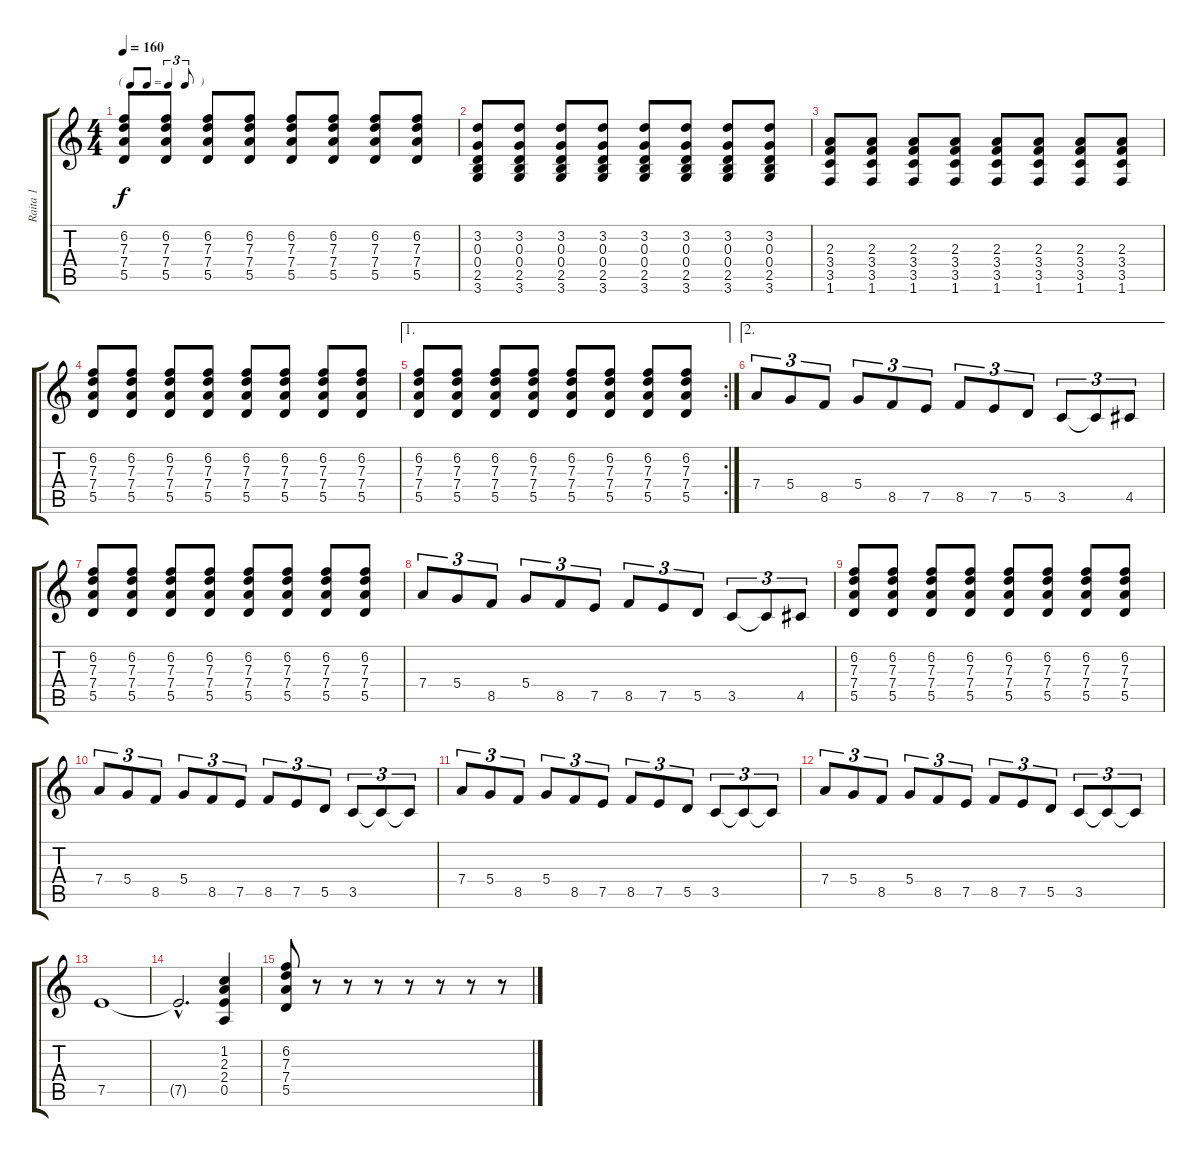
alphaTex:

\track ("Raita 1" "Raita 1") {instrument overdrivenguitar}
\staff {score tabs}
\tuning (E4 B3 G3 D3 A2 E2) {hide}
\ts (4 4)
\tf triplet8th
\tempo 160
\clef g2
\ks c
(6.2 7.3 7.4 5.5).8{dy f} (6.2 7.3 7.4 5.5).8 (6.2 7.3 7.4 5.5).8 (6.2 7.3 7.4 5.5).8 (6.2 7.3 7.4 5.5).8 (6.2 7.3 7.4 5.5).8 (6.2 7.3 7.4 5.5).8 (6.2 7.3 7.4 5.5).8 |
(3.2 0.3 0.4 2.5 3.6).8 (3.2 0.3 0.4 2.5 3.6).8 (3.2 0.3 0.4 2.5 3.6).8 (3.2 0.3 0.4 2.5 3.6).8 (3.2 0.3 0.4 2.5 3.6).8 (3.2 0.3 0.4 2.5 3.6).8 (3.2 0.3 0.4 2.5 3.6).8 (3.2 0.3 0.4 2.5 3.6).8 |
(2.3 3.4 3.5 1.6).8 (2.3 3.4 3.5 1.6).8 (2.3 3.4 3.5 1.6).8 (2.3 3.4 3.5 1.6).8 (2.3 3.4 3.5 1.6).8 (2.3 3.4 3.5 1.6).8 (2.3 3.4 3.5 1.6).8 (2.3 3.4 3.5 1.6).8 |
(6.2 7.3 7.4 5.5).8 (6.2 7.3 7.4 5.5).8 (6.2 7.3 7.4 5.5).8 (6.2 7.3 7.4 5.5).8 (6.2 7.3 7.4 5.5).8 (6.2 7.3 7.4 5.5).8 (6.2 7.3 7.4 5.5).8 (6.2 7.3 7.4 5.5).8 |
\ae 1
\rc 2
(6.2 7.3 7.4 5.5).8 (6.2 7.3 7.4 5.5).8 (6.2 7.3 7.4 5.5).8 (6.2 7.3 7.4 5.5).8 (6.2 7.3 7.4 5.5).8 (6.2 7.3 7.4 5.5).8 (6.2 7.3 7.4 5.5).8 (6.2 7.3 7.4 5.5).8 |
\ae 2
7.4.8{tu (3 2)} 5.4.8{tu (3 2)} 8.5.8{tu (3 2)} 5.4.8{tu (3 2)} 8.5.8{tu (3 2)} 7.5.8{tu (3 2)} 8.5.8{tu (3 2)} 7.5.8{tu (3 2)} 5.5.8{tu (3 2)} 3.5.8{tu (3 2)} 3.5{t}.8{tu (3 2)} 4.5.8{tu (3 2)} |
(6.2 7.3 7.4 5.5).8 (6.2 7.3 7.4 5.5).8 (6.2 7.3 7.4 5.5).8 (6.2 7.3 7.4 5.5).8 (6.2 7.3 7.4 5.5).8 (6.2 7.3 7.4 5.5).8 (6.2 7.3 7.4 5.5).8 (6.2 7.3 7.4 5.5).8 |
7.4.8{tu (3 2)} 5.4.8{tu (3 2)} 8.5.8{tu (3 2)} 5.4.8{tu (3 2)} 8.5.8{tu (3 2)} 7.5.8{tu (3 2)} 8.5.8{tu (3 2)} 7.5.8{tu (3 2)} 5.5.8{tu (3 2)} 3.5.8{tu (3 2)} 3.5{t}.8{tu (3 2)} 4.5.8{tu (3 2)} |
(6.2 7.3 7.4 5.5).8 (6.2 7.3 7.4 5.5).8 (6.2 7.3 7.4 5.5).8 (6.2 7.3 7.4 5.5).8 (6.2 7.3 7.4 5.5).8 (6.2 7.3 7.4 5.5).8 (6.2 7.3 7.4 5.5).8 (6.2 7.3 7.4 5.5).8 |
7.4.8{tu (3 2)} 5.4.8{tu (3 2)} 8.5.8{tu (3 2)} 5.4.8{tu (3 2)} 8.5.8{tu (3 2)} 7.5.8{tu (3 2)} 8.5.8{tu (3 2)} 7.5.8{tu (3 2)} 5.5.8{tu (3 2)} 3.5.8{tu (3 2)} 3.5{t}.8{tu (3 2)} 3.5{t}.8{tu (3 2)} |
7.4.8{tu (3 2)} 5.4.8{tu (3 2)} 8.5.8{tu (3 2)} 5.4.8{tu (3 2)} 8.5.8{tu (3 2)} 7.5.8{tu (3 2)} 8.5.8{tu (3 2)} 7.5.8{tu (3 2)} 5.5.8{tu (3 2)} 3.5.8{tu (3 2)} 3.5{t}.8{tu (3 2)} 3.5{t}.8{tu (3 2)} |
7.4.8{tu (3 2)} 5.4.8{tu (3 2)} 8.5.8{tu (3 2)} 5.4.8{tu (3 2)} 8.5.8{tu (3 2)} 7.5.8{tu (3 2)} 8.5.8{tu (3 2)} 7.5.8{tu (3 2)} 5.5.8{tu (3 2)} 3.5.8{tu (3 2)} 3.5{t}.8{tu (3 2)} 3.5{t}.8{tu (3 2)} |
7.5.1 |
7.5{hac t}.2{d} (1.2 2.3 2.4 0.5).4 |
(6.2 7.3 7.4 5.5).8 r.8 r.8 r.8 r.8 r.8 r.8 r.8
